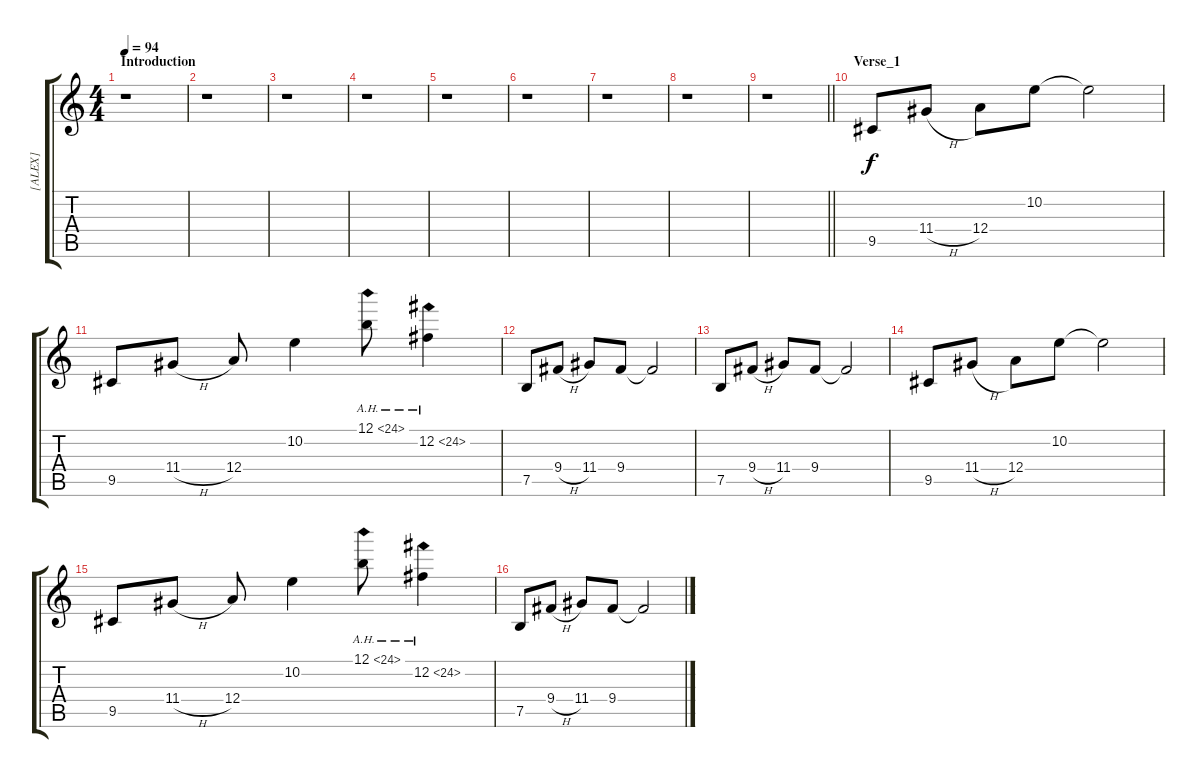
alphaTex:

\track ("[ALEX]" "[ALEX]") {instrument overdrivenguitar}
\staff {score tabs}
\tuning (B3 Gb3 D3 A2 E2 B1) {hide}
\ts (4 4)
\section ("" "Introduction")
\tempo 94
\clef g2
\ks c
r.1{dy f instrument overdrivenguitar} |
r.1 |
r.1 |
r.1 |
r.1 |
r.1 |
r.1 |
r.1 |
\barLineRight lightlight
r.1 |
\section ("" "Verse_1")
9.5.8{instrument electricguitarclean} 11.4{h}.8 12.4.8 10.2.8 10.2{t}.2 |
9.5.8 11.4{h}.8 12.4.8 10.2.4 12.1{ah 12}.8 12.2{ah 12}.4 |
7.5.8 9.4{h}.8 11.4.8 9.4.8 9.4{t}.2 |
7.5.8 9.4{h}.8 11.4.8 9.4.8 9.4{t}.2 |
9.5.8{instrument electricguitarclean} 11.4{h}.8 12.4.8 10.2.8 10.2{t}.2 |
9.5.8 11.4{h}.8 12.4.8 10.2.4 12.1{ah 12}.8 12.2{ah 12}.4 |
7.5.8 9.4{h}.8 11.4.8 9.4.8 9.4{t}.2
